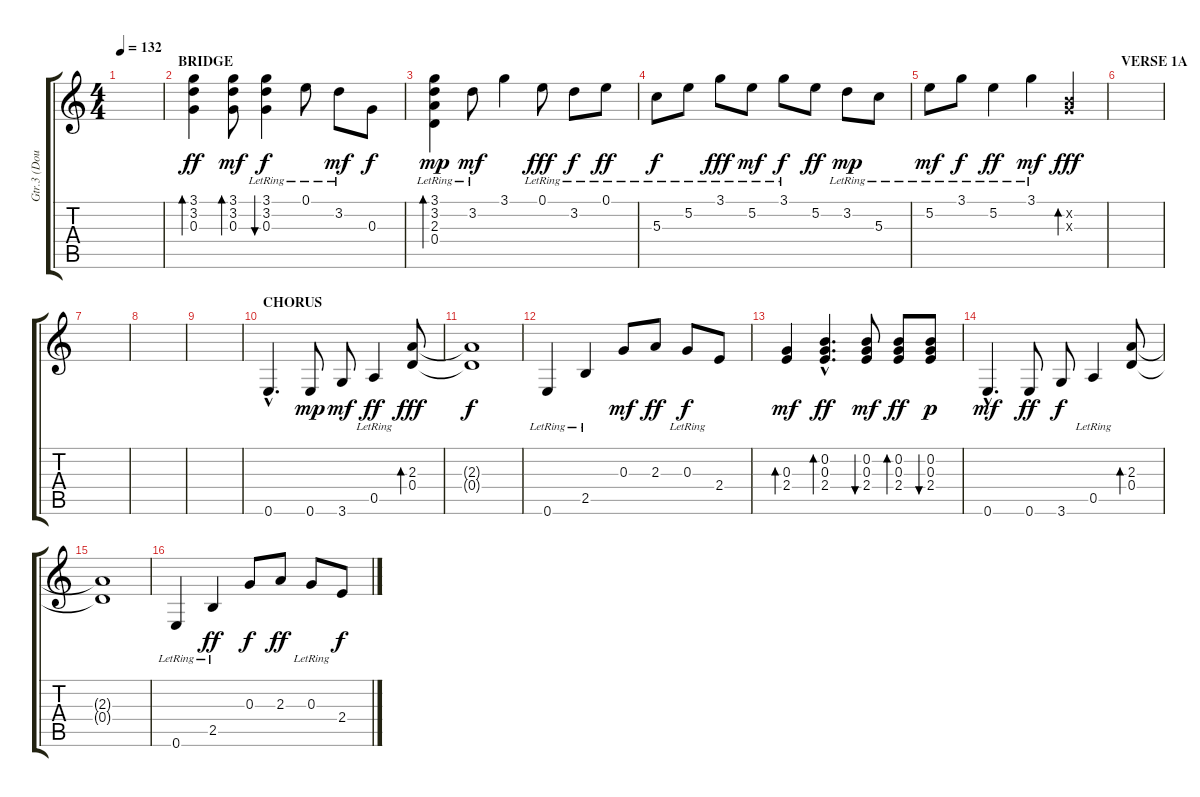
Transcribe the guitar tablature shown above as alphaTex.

\track ("Gtr.3 (Doubled)" "Gtr.3 (Dou") {instrument electricguitarclean}
\staff {score tabs}
\tuning (E4 B3 G3 D3 A2 E2) {hide}
\ts (4 4)
\tempo 132
\clef g2
\ks c
|
\section ("" "BRIDGE")
(3.1 3.2 0.3).4{bd 240 dy ff} (3.1 3.2 0.3).8{bd 60 dy mf} (3.1 3.2 0.3{lr}).4{bu 60 dy f} 0.1{lr}.8 3.2{lr}.8{dy mf} 0.3.8{dy f} |
(3.1 3.2 2.3{lr} 0.4{lr}).4{bd 60 dy mp} 3.2{lr}.8{dy mf} 3.1.4 0.1{lr}.8{dy fff} 3.2{lr}.8{dy f} 0.1{lr}.8{dy ff} |
5.3{lr}.8{dy f} 5.2{lr}.8 3.1{lr}.8{dy fff} 5.2{lr}.8{dy mf} 3.1{lr}.8{dy f} 5.2.8{dy ff} 3.2{lr}.8{dy mp} 5.3{lr}.8 |
5.2{lr}.8{dy mf} 3.1{lr}.8{dy f} 5.2{lr}.4{dy ff} 3.1{lr}.4{dy mf} (0.2{x} 0.3{x}).4{bd 60 dy fff} |
\section ("" "VERSE 1A")
|
|
|
|
\section ("" "CHORUS")
0.6{hac}.4{d} 0.6.8{dy mp} 3.6.8{dy mf} 0.5{lr}.4{dy ff} (2.3 0.4).8{bd 60 dy fff} |
(2.3{t} 0.4{t}).1{dy f} |
0.6{lr}.4 2.5{lr}.4 0.3.8{dy mf} 2.3.8{dy ff} 0.3{lr}.8{dy f} 2.4.8 |
(0.3 2.4).4{bd 120 dy mf} (0.2{hac} 0.3{hac} 2.4{hac}).4{d bd 60 dy ff} (0.2 0.3 2.4).8{bu 30 dy mf} (0.2 0.3 2.4).8{bd 30 dy ff} (0.2 0.3 2.4).8{bu 30 dy p} |
0.6{hac}.4{d dy mf} 0.6.8{dy ff} 3.6.8{dy f} 0.5{lr}.4 (2.3 0.4).8{bd 60} |
(2.3{t} 0.4{t}).1 |
0.6{lr}.4 2.5{lr}.4{dy ff} 0.3.8{dy f} 2.3.8{dy ff} 0.3{lr}.8 2.4.8{dy f}
